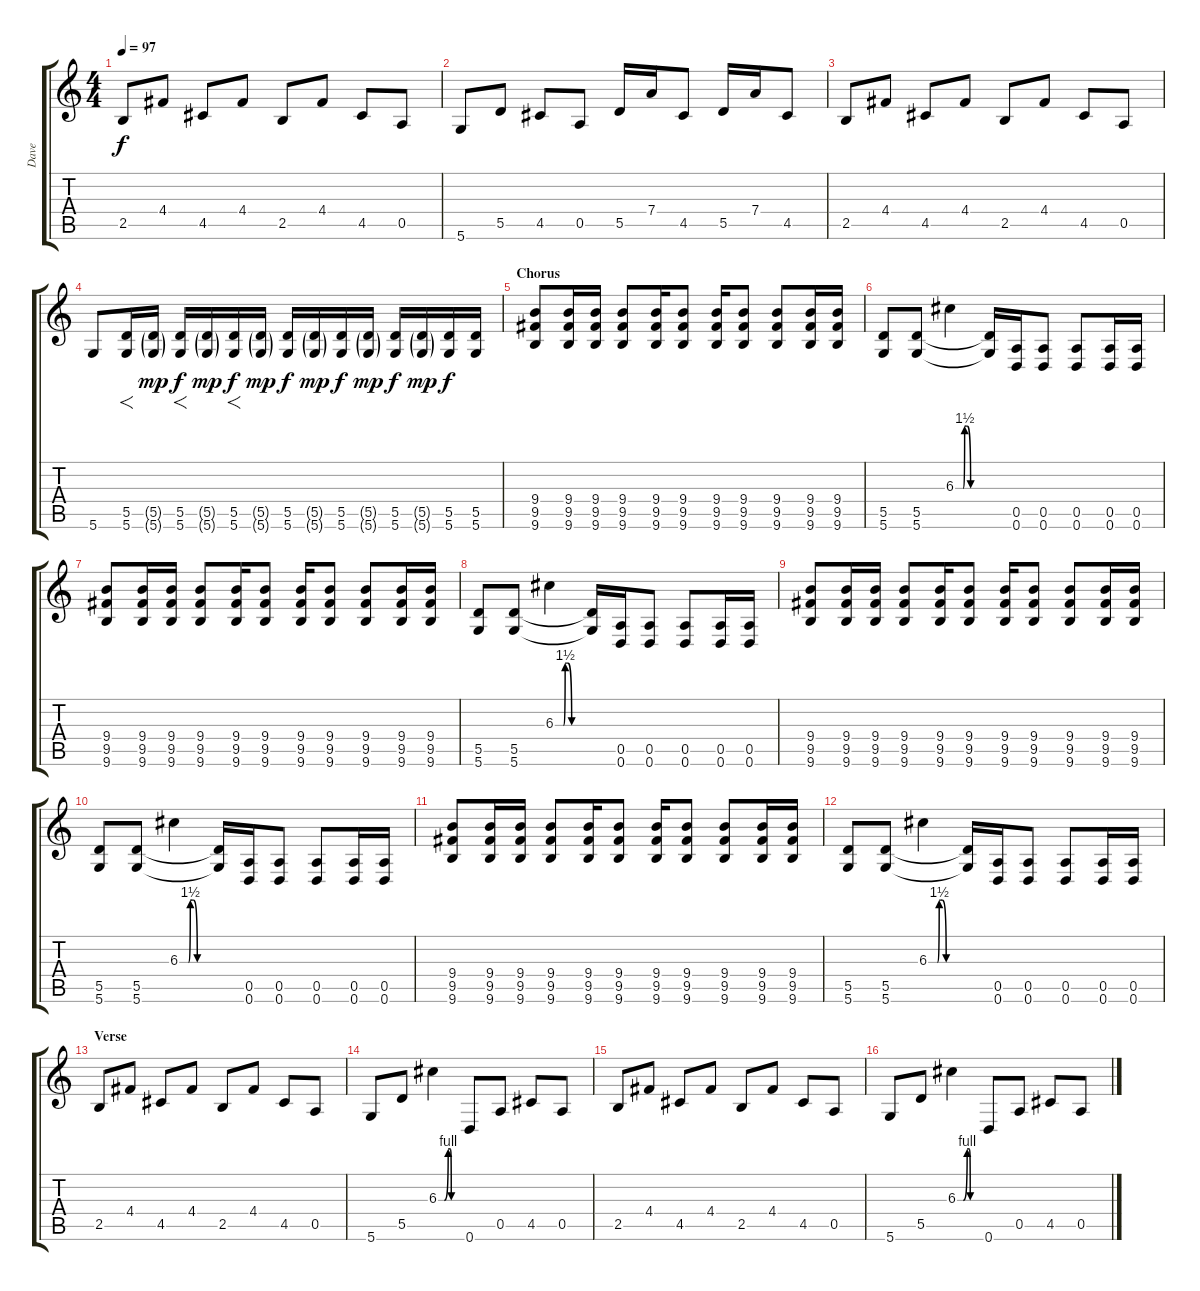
\track ("Dave" "Dave") {instrument distortionguitar}
\staff {score tabs}
\tuning (E4 B3 G3 D3 A2 D2) {hide}
\ts (4 4)
\tempo 97
\clef g2
\ks c
2.5.8{dy f} 4.4.8 4.5.8 4.4.8 2.5.8 4.4.8 4.5.8 0.5.8 |
5.6.8 5.5.8 4.5.8 0.5.8 5.5.16 7.4.16 4.5.8 5.5.16 7.4.16 4.5.8 |
2.5.8 4.4.8 4.5.8 4.4.8 2.5.8 4.4.8 4.5.8 0.5.8 |
5.6.8{instrument electricguitarclean} (5.5 5.6).16{f} (5.5{g} 5.6{g}).16{dy mp} (5.5 5.6).16{f dy f} (5.5{g} 5.6{g}).16{dy mp} (5.5 5.6).16{f dy f} (5.5{g} 5.6{g}).16{dy mp volume 16} (5.5 5.6).16{dy f} (5.5{g} 5.6{g}).16{dy mp} (5.5 5.6).16{dy f} (5.5{g} 5.6{g}).16{dy mp} (5.5 5.6).16{dy f} (5.5{g} 5.6{g}).16{dy mp} (5.5 5.6).16{dy f} (5.5 5.6).16 |
\section ("" "Chorus")
(9.4 9.5 9.6).8{instrument distortionguitar} (9.4 9.5 9.6).16 (9.4 9.5 9.6).16 (9.4 9.5 9.6).8 (9.4 9.5 9.6).16 (9.4 9.5 9.6).8 (9.4 9.5 9.6).16 (9.4 9.5 9.6).8 (9.4 9.5 9.6).8 (9.4 9.5 9.6).16 (9.4 9.5 9.6).16 |
(5.5 5.6).8 (5.5 5.6).8 6.3{be (custom 0 0 15 0 18 6 21 6 23 6 30 0 35 0 45 0 60 0)}.4 (5.5{t} 5.6{t}).16 (0.5 0.6).16 (0.5 0.6).8 (0.5 0.6).8 (0.5 0.6).16 (0.5 0.6).16 |
(9.4 9.5 9.6).8{instrument distortionguitar} (9.4 9.5 9.6).16 (9.4 9.5 9.6).16 (9.4 9.5 9.6).8 (9.4 9.5 9.6).16 (9.4 9.5 9.6).8 (9.4 9.5 9.6).16 (9.4 9.5 9.6).8 (9.4 9.5 9.6).8 (9.4 9.5 9.6).16 (9.4 9.5 9.6).16 |
(5.5 5.6).8 (5.5 5.6).8 6.3{be (custom 0 0 15 0 18 6 21 6 23 6 30 0 35 0 45 0 60 0)}.4 (5.5{t} 5.6{t}).16 (0.5 0.6).16 (0.5 0.6).8 (0.5 0.6).8 (0.5 0.6).16 (0.5 0.6).16 |
(9.4 9.5 9.6).8{instrument distortionguitar} (9.4 9.5 9.6).16 (9.4 9.5 9.6).16 (9.4 9.5 9.6).8 (9.4 9.5 9.6).16 (9.4 9.5 9.6).8 (9.4 9.5 9.6).16 (9.4 9.5 9.6).8 (9.4 9.5 9.6).8 (9.4 9.5 9.6).16 (9.4 9.5 9.6).16 |
(5.5 5.6).8 (5.5 5.6).8 6.3{be (custom 0 0 15 0 18 6 21 6 23 6 30 0 35 0 45 0 60 0)}.4 (5.5{t} 5.6{t}).16 (0.5 0.6).16 (0.5 0.6).8 (0.5 0.6).8 (0.5 0.6).16 (0.5 0.6).16 |
(9.4 9.5 9.6).8{instrument distortionguitar} (9.4 9.5 9.6).16 (9.4 9.5 9.6).16 (9.4 9.5 9.6).8 (9.4 9.5 9.6).16 (9.4 9.5 9.6).8 (9.4 9.5 9.6).16 (9.4 9.5 9.6).8 (9.4 9.5 9.6).8 (9.4 9.5 9.6).16 (9.4 9.5 9.6).16 |
(5.5 5.6).8 (5.5 5.6).8 6.3{be (custom 0 0 15 0 18 6 21 6 23 6 30 0 35 0 45 0 60 0)}.4 (5.5{t} 5.6{t}).16 (0.5 0.6).16 (0.5 0.6).8 (0.5 0.6).8 (0.5 0.6).16 (0.5 0.6).16 |
\section ("" "Verse")
2.5.8{volume 11 instrument electricguitarclean} 4.4.8 4.5.8 4.4.8 2.5.8 4.4.8 4.5.8 0.5.8 |
5.6.8 5.5.8 6.3{be (custom 0 0 15 0 25 4 31 4 33 0 45 0 60 0)}.4 0.6.8 0.5.8 4.5.8 0.5.8 |
2.5.8 4.4.8 4.5.8 4.4.8 2.5.8 4.4.8 4.5.8 0.5.8 |
5.6.8 5.5.8 6.3{be (custom 0 0 15 0 25 4 31 4 33 0 45 0 60 0)}.4 0.6.8 0.5.8 4.5.8 0.5.8
